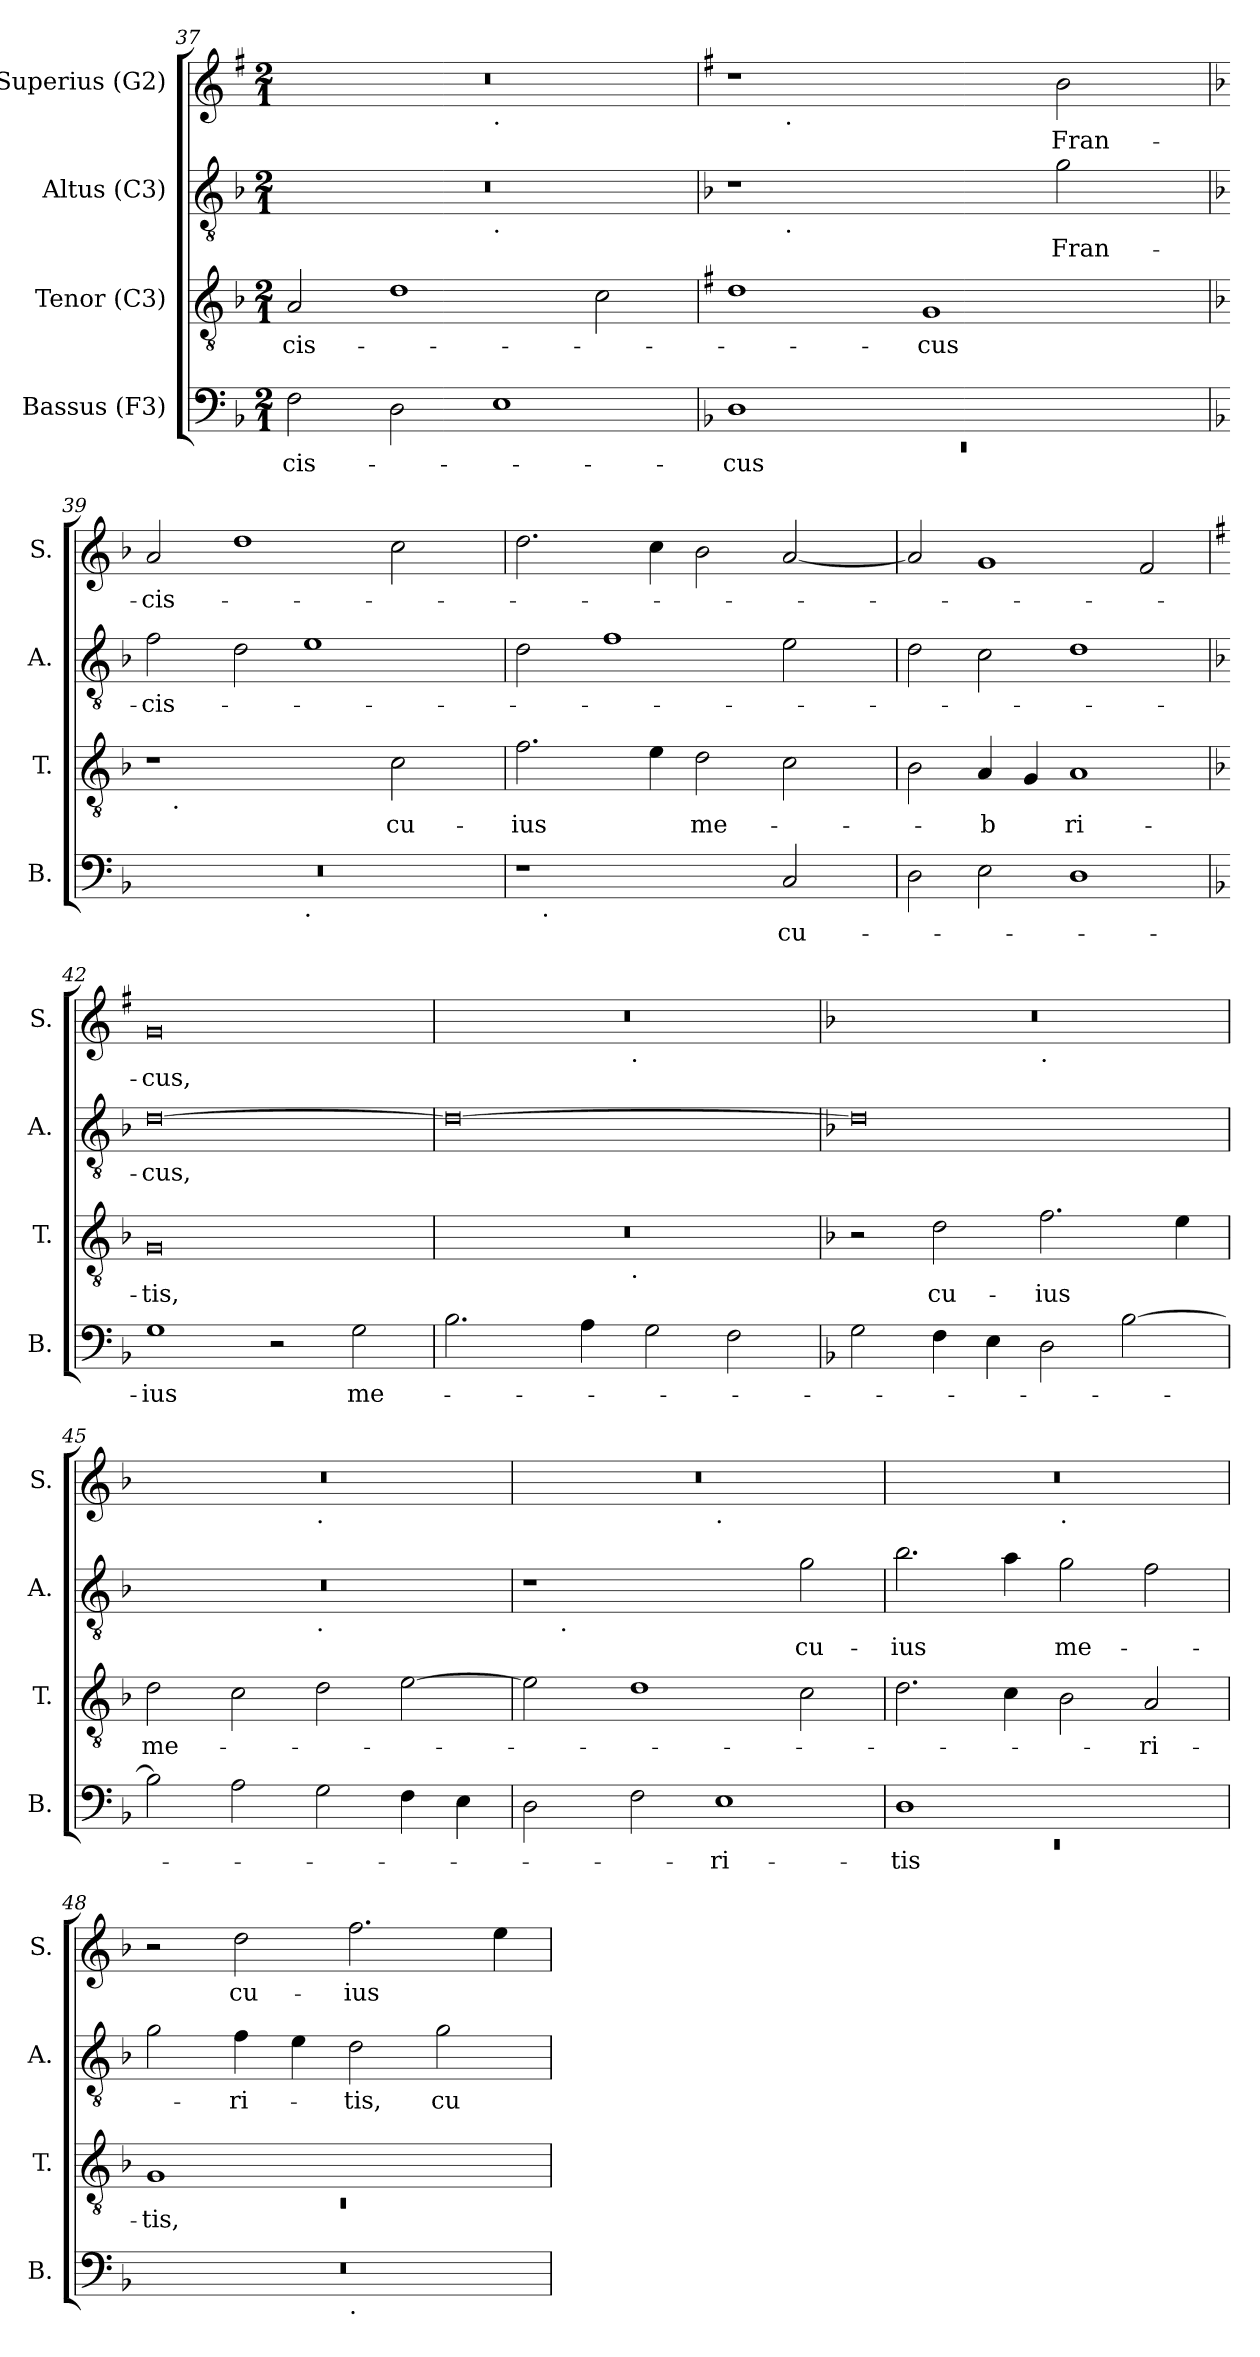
**kern	**text	**kern	**text	**kern	**text	**kern	**text
*part4	*part4	*part3	*part3	*part2	*part2	*part1	*part1
*staff4	*staff4	*staff3	*staff3	*staff2	*staff2	*staff1	*staff1
*I"Bassus (F3)	*	*I"Tenor (C3)	*	*I"Altus (C3)	*	*I"Superius (G2)	*
*I'B.	*	*I'T.	*	*I'A.	*	*I'S.	*
*clefF4	*	*clefGv2	*	*clefGv2	*	*clefG2	*
*k[b-]	*	*k[b-]	*	*k[b-]	*	*k[f#]	*
*F:	*	*F:	*	*F:	*	*G:	*
*M2/1	*	*M2/1	*	*M2/1	*	*M2/1	*
=37	=37	=37	=37	=37	=37	=37	=37
!	!LO:LY:b	!	!LO:LY:b	!	!	!	!
*	*	*	*	*^	*	*^	*
2F\	-cis-	2A/	-cis-	0r	1ryy	.	0r	1ryy	.
2D\	.	1d	.	.	.	.	.	.	.
!	!	!	!	!	!	!	!	!LO:TX:b:t=.	!
!	!	!	!	!	!LO:TX:b:t=.	!	!	!	!
1E	.	.	.	.	1ryy	.	.	1ryy	.
.	.	2c\	.	.	.	.	.	.	.
=38	=38	=38	=38	=38	=38	=38	=38	=38	=38
*	*	*k[f#]	*	*	*	*	*	*	*
*	*	*G:	*	*	*	*	*	*	*
*^	*	*	*	*	*	*	*	*	*
!	!LO:N:vis=1	!LO:LY:b	!	!	!	!	!	!	!	!
1D	0rEE	-cus	1d	.	1r	8.ryy	.	1r	8.ryy	.
!	!	!	!	!	!	!	!	!	!LO:TX:b:t=.	!
!	!	!	!	!	!	!LO:TX:b:t=.	!	!	!	!
.	.	.	.	.	.	1ryy	.	.	1ryy	.
!	!	!	!	!LO:LY:b	!	!	!	!	!	!
1ryy	.	.	1G	-cus	2ryy	.	.	2ryy	.	.
.	.	.	.	.	.	2ryy	.	.	2ryy	.
!	!	!	!	!	!	!	!LO:LY:b	!	!	!LO:LY:b
.	.	.	.	.	2g\	.	Fran-	2b\	.	Fran-
.	.	.	.	.	.	4ryy	.	.	4ryy	.
.	.	.	.	.	.	16ryy	.	.	16ryy	.
*	*	*	*	*	*v	*v	*	*	*	*
*	*	*	*	*	*	*	*v	*v	*
!!LO:LB:g=z
=39	=39	=39	=39	=39	=39	=39	=39	=39
*	*	*	*k[b-]	*	*	*	*k[b-]	*
*	*	*	*F:	*	*	*	*F:	*
*	*	*	*	*	*^	*	*^	*
!	!	!	!	!	!	!	!LO:LY:b	!	!	!LO:LY:b
*	*	*	*	*	*v	*v	*	*	*	*
*	*	*	*^	*	*	*	*v	*v	*
0r	1ryy	.	1r	16.ryy	.	2f\	-cis-	2a/	-cis-
!	!	!	!	!LO:TX:b:t=.	!	!	!	!	!
.	.	.	.	1ryy	.	.	.	.	.
.	.	.	.	.	.	2d\	.	1dd	.
!	!LO:TX:b:t=.	!	!	!	!	!	!	!	!
.	1ryy	.	2ryy	.	.	1e	.	.	.
.	.	.	.	2ryy	.	.	.	.	.
!	!	!	!	!	!LO:LY:b	!	!	!	!
.	.	.	2c\	.	cu-	.	.	2cc\	.
.	.	.	.	4ryy	.	.	.	.	.
.	.	.	.	8ryy	.	.	.	.	.
.	.	.	.	32ryy	.	.	.	.	.
=40	=40	=40	=40	=40	=40	=40	=40	=40	=40
!	!	!	!	!	!LO:LY:b	!	!	!	!
*	*	*	*v	*v	*	*	*	*	*
1r	16.ryy	.	2.f\	-ius	2d\	.	2.dd\	.
!	!LO:TX:b:t=.	!	!	!	!	!	!	!
.	1ryy	.	.	.	.	.	.	.
.	.	.	.	.	1f	.	.	.
.	.	.	4e\	.	.	.	4cc\	.
!	!	!	!	!LO:LY:b	!	!	!	!
2ryy	.	.	2d\	me-	.	.	2b-\	.
.	2ryy	.	.	.	.	.	.	.
!	!	!LO:LY:b	!	!	!	!	!	!
2C/	.	cu-	2c\	.	2e\	.	[<2a/	.
.	4ryy	.	.	.	.	.	.	.
.	8ryy	.	.	.	.	.	.	.
.	32ryy	.	.	.	.	.	.	.
*v	*v	*	*	*	*	*	*	*
=41	=41	=41	=41	=41	=41	=41	=41
2D\	.	2B-\	.	2d\	.	2a/]	.
!	!	!	!LO:LY:b:rj	!	!	!	!
2E\	.	4A/	-b	2c\	.	1g	.
.	.	4G/	.	.	.	.	.
!	!	!	!LO:LY:b	!	!	!	!
1D	.	1A	ri-	1d	.	.	.
.	.	.	.	.	.	2f/	.
=42	=42	=42	=42	=42	=42	=42	=42
*	*	*	*	*	*	*k[f#]	*
*	*	*	*	*	*	*G:	*
!	!LO:LY:b	!	!LO:LY:b	!	!LO:LY:b	!	!LO:LY:b
1G	-ius	0G	-tis,	[>0d	-cus,	0g	-cus,
2r	.	.	.	.	.	.	.
!	!LO:LY:b	!	!	!	!	!	!
2G\	me-	.	.	.	.	.	.
=43	=43	=43	=43	=43	=43	=43	=43
*	*	*^	*	*	*	*^	*
2.B-\	.	0r	2ryy	.	0d_	.	0r	2ryy	.
.	.	.	4...ryy	.	.	.	.	4...ryy	.
4A\	.	.	.	.	.	.	.	.	.
!	!	!	!	!	!	!	!	!LO:TX:b:t=.	!
!	!	!	!LO:TX:b:t=.	!	!	!	!	!	!
.	.	.	1ryy	.	.	.	.	1ryy	.
2G\	.	.	.	.	.	.	.	.	.
2F\	.	.	.	.	.	.	.	.	.
.	.	.	32ryy	.	.	.	.	32ryy	.
*	*	*v	*v	*	*	*	*	*	*
!!LO:PB:g=z	!!
=44	=44	=44	=44	=44	=44	=44	=44	=44
*	*	*	*	*	*	*k[b-]	*	*
*	*	*	*	*	*	*F:	*	*
2G\	.	2r	.	0d]	.	0r	1ryy	.
!	!	!	!LO:LY:b	!	!	!	!	!
4F\	.	2d\	cu-	.	.	.	.	.
4E\	.	.	.	.	.	.	.	.
!	!	!	!	!	!	!	!LO:TX:b:t=.	!
!	!	!	!LO:LY:b	!	!	!	!	!
2D\	.	2.f\	-ius	.	.	.	1ryy	.
[>2B-\	.	.	.	.	.	.	.	.
.	.	4e\	.	.	.	.	.	.
=45	=45	=45	=45	=45	=45	=45	=45	=45
!	!	!	!LO:LY:b	!	!	!	!	!
*	*	*	*	*^	*	*	*	*
2B-\]	.	2d\	me-	0r	1ryy	.	0r	1ryy	.
2A\	.	2c\	.	.	.	.	.	.	.
!	!	!	!	!	!	!	!	!LO:TX:b:t=.	!
!	!	!	!	!	!LO:TX:b:t=.	!	!	!	!
2G\	.	2d\	.	.	1ryy	.	.	1ryy	.
4F\	.	[>2e\	.	.	.	.	.	.	.
4E\	.	.	.	.	.	.	.	.	.
=46	=46	=46	=46	=46	=46	=46	=46	=46	=46
2D\	.	2e\]	.	1r	8ryy	.	0r	1ryy	.
!	!	!	!	!	!LO:TX:b:t=.	!	!	!	!
.	.	.	.	.	1...ryy	.	.	.	.
2F\	.	1d	.	.	.	.	.	.	.
!	!	!	!	!	!	!	!	!LO:TX:b:t=.	!
!	!LO:LY:b	!	!	!	!	!	!	!	!
1E	-ri-	.	.	2ryy	.	.	.	1ryy	.
!	!	!	!	!	!	!LO:LY:b	!	!	!
.	.	2c\	.	2g\	.	cu-	.	.	.
=47	=47	=47	=47	=47	=47	=47	=47	=47	=47
*^	*	*	*	*	*	*	*	*	*
!	!LO:N:vis=1	!LO:LY:b	!	!	!	!	!LO:LY:b	!	!	!
*	*	*	*	*	*v	*v	*	*	*	*
1D	0rEE	-tis	2.d\	.	2.b-\	-ius	0r	1ryy	.
.	.	.	4c\	.	4a\	.	.	.	.
!	!	!	!	!	!	!	!	!LO:TX:b:t=.	!
!	!	!	!	!	!	!LO:LY:b	!	!	!
1ryy	.	.	2B-\	.	2g\	me-	.	1ryy	.
!	!	!	!	!LO:LY:b	!	!	!	!	!
.	.	.	2A/	-ri-	2f\	.	.	.	.
=48	=48	=48	=48	=48	=48	=48	=48	=48	=48
*	*	*	*^	*	*	*	*	*	*
!	!	!	!	!LO:N:vis=1	!LO:LY:b	!	!	!	!	!
*	*	*	*	*	*	*	*	*v	*v	*
0r	1ryy	.	1G	0rC	-tis,	2g\	.	2r	.
!	!	!	!	!	!	!	!LO:LY:b	!	!LO:LY:b
.	.	.	.	.	.	4f\	-ri-	2dd\	cu-
.	.	.	.	.	.	4e\	.	.	.
!	!LO:TX:b:t=.	!	!	!	!	!	!	!	!
!	!	!	!	!	!	!	!LO:LY:b	!	!LO:LY:b
.	1ryy	.	1ryy	.	.	2d\	-tis,	2.ff\	-ius
!	!	!	!	!	!	!	!LO:LY:b	!	!
.	.	.	.	.	.	2g\	cu-	.	.
.	.	.	.	.	.	.	.	4ee\	.
*v	*v	*	*	*	*	*	*	*	*
*	*	*v	*v	*	*	*	*	*
=	=	=	=	=	=	=	=
*-	*-	*-	*-	*-	*-	*-	*-
